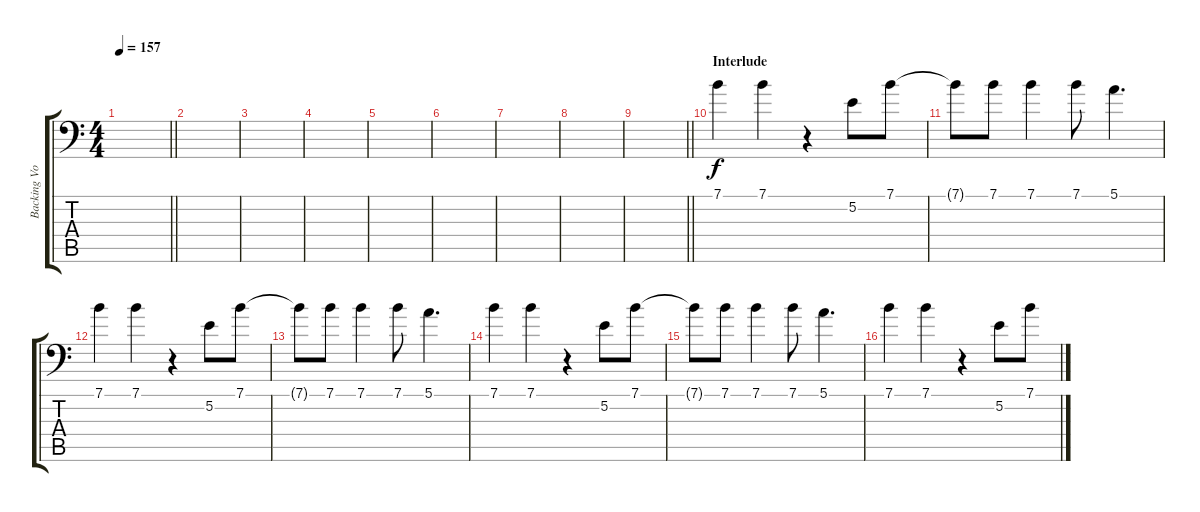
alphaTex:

\track ("Backing Vocals" "Backing Vo") {instrument lead6voice}
\staff {score tabs}
\tuning (E4 B3 G3 D3 A2 A1) {hide}
\ts (4 4)
\tempo 157
\clef f4
\barLineRight lightlight
\ks c
|
\section ("" "")
|
|
|
|
|
|
|
\barLineRight lightlight
|
\section ("" "Interlude")
7.1.4 7.1.4 r.4 5.2.8 7.1.8 |
7.1{t}.8 7.1.8 7.1.4 7.1.8 5.1.4{d} |
7.1.4 7.1.4 r.4 5.2.8 7.1.8 |
7.1{t}.8 7.1.8 7.1.4 7.1.8 5.1.4{d} |
7.1.4 7.1.4 r.4 5.2.8 7.1.8 |
7.1{t}.8 7.1.8 7.1.4 7.1.8 5.1.4{d} |
7.1.4 7.1.4 r.4 5.2.8 7.1.8
